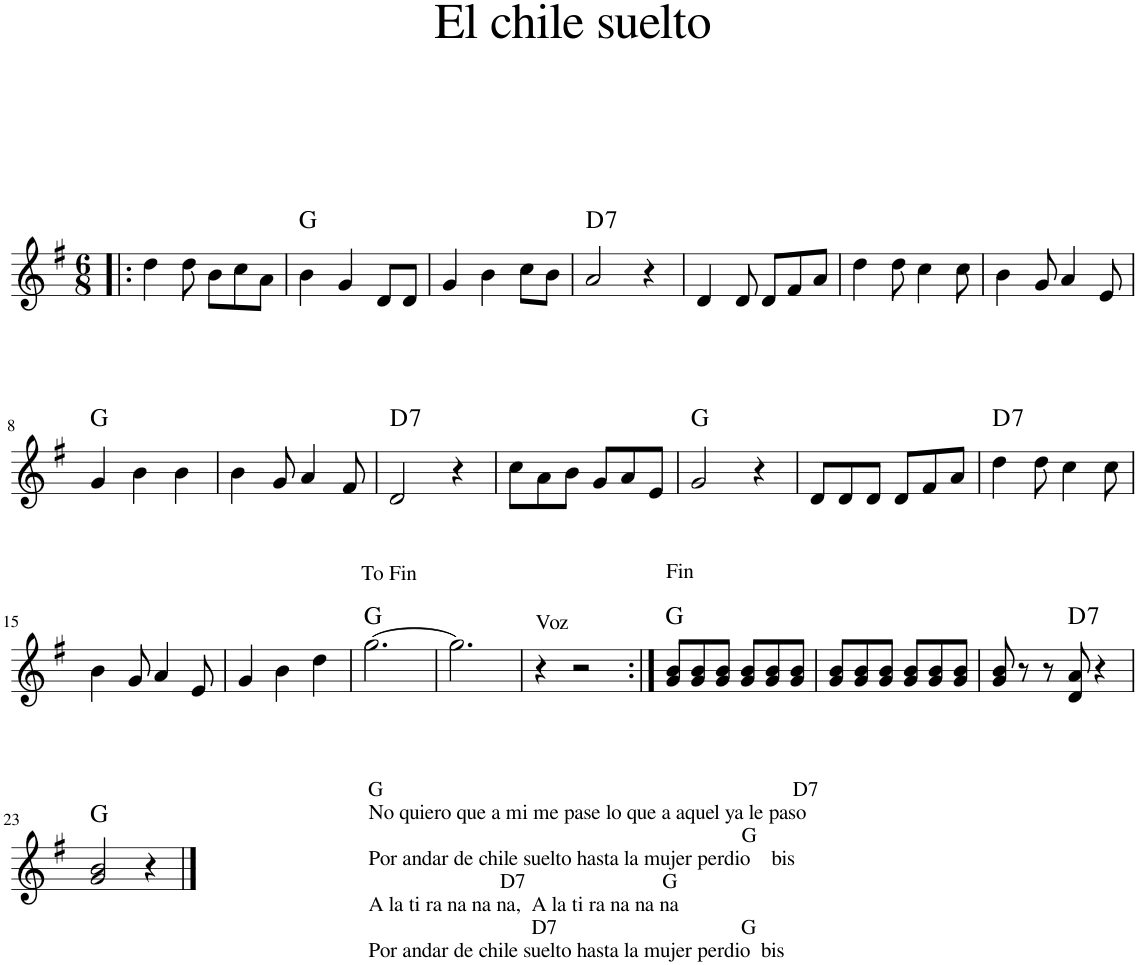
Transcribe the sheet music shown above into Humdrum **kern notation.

**kern	**harte
*part1	*part1
*staff1	*
*I"Violín	*
*I'Vln.	*
*clefG2	*
*k[f#]	*
*M6/8	*
=1!|:	=1!|:
4dd\	.
8dd\	.
8b\L	.
8cc\	.
8a\J	.
=2	=2
4b\	G:maj
4g/	.
8d/L	.
8d/J	.
=3	=3
4g/	.
4b\	.
8cc\L	.
8b\J	.
=4	=4
!	!LO:H:kt=7
2a/	D:7
4r	.
=5	=5
4d/	.
8d/	.
8d/L	.
8f#/	.
8a/J	.
=6	=6
4dd\	.
8dd\	.
4cc\	.
8cc\	.
=7	=7
4b\	.
8g/	.
4a/	.
8e/	.
!!LO:LB:g=z
=8	=8
4g/	G:maj
4b\	.
4b\	.
=9	=9
4b\	.
8g/	.
4a/	.
8f#/	.
=10	=10
!	!LO:H:kt=7
2d/	D:7
4r	.
=11	=11
8cc\L	.
8a\	.
8b\J	.
8g/L	.
8a/	.
8e/J	.
=12	=12
2g/	G:maj
4r	.
=13	=13
8d/L	.
8d/	.
8d/J	.
8d/L	.
8f#/	.
8a/J	.
=14	=14
!	!LO:H:kt=7
4dd\	D:7
8dd\	.
4cc\	.
8cc\	.
!!LO:LB:g=z
=15	=15
4b\	.
8g/	.
4a/	.
8e/	.
=16	=16
4g/	.
4b\	.
4dd\	.
=17	=17
!LO:TX:a:t=To Fin	!
[2.gg\	G:maj
=18	=18
2.gg\]	.
=19	=19
!LO:TX:a:t=Voz	!
!LO:TX:b:t=G                                                                              D7	!
!LO:TX:b:t=No quiero que a mi me pase lo que a aquel ya le paso	!
!LO:TX:b:t=G	!
!LO:TX:b:t=Por andar de chile suelto hasta la mujer perdio    bis	!
!LO:TX:b:t=D7                          G	!
!LO:TX:b:t=A la ti ra na na na,  A la ti ra na na na	!
!LO:TX:b:t=D7                                   G	!
!LO:TX:b:t=Por andar de chile suelto hasta la mujer perdio  bis	!
4r	.
2r	.
=20:|!	=20:|!
!LO:TX:a:t=Fin	!
8g/ 8b/L	G:maj
8g/ 8b/	.
8g/ 8b/J	.
8g/ 8b/L	.
8g/ 8b/	.
8g/ 8b/J	.
=21	=21
8g/ 8b/L	.
8g/ 8b/	.
8g/ 8b/J	.
8g/ 8b/L	.
8g/ 8b/	.
8g/ 8b/J	.
=22	=22
8g/ 8b/	.
8r	.
8r	.
!	!LO:H:kt=7
8d/ 8a/	D:7
4r	.
!!LO:LB:g=z
=23	=23
2g/ 2b/	G:maj
4r	.
==	==
*-	*-
